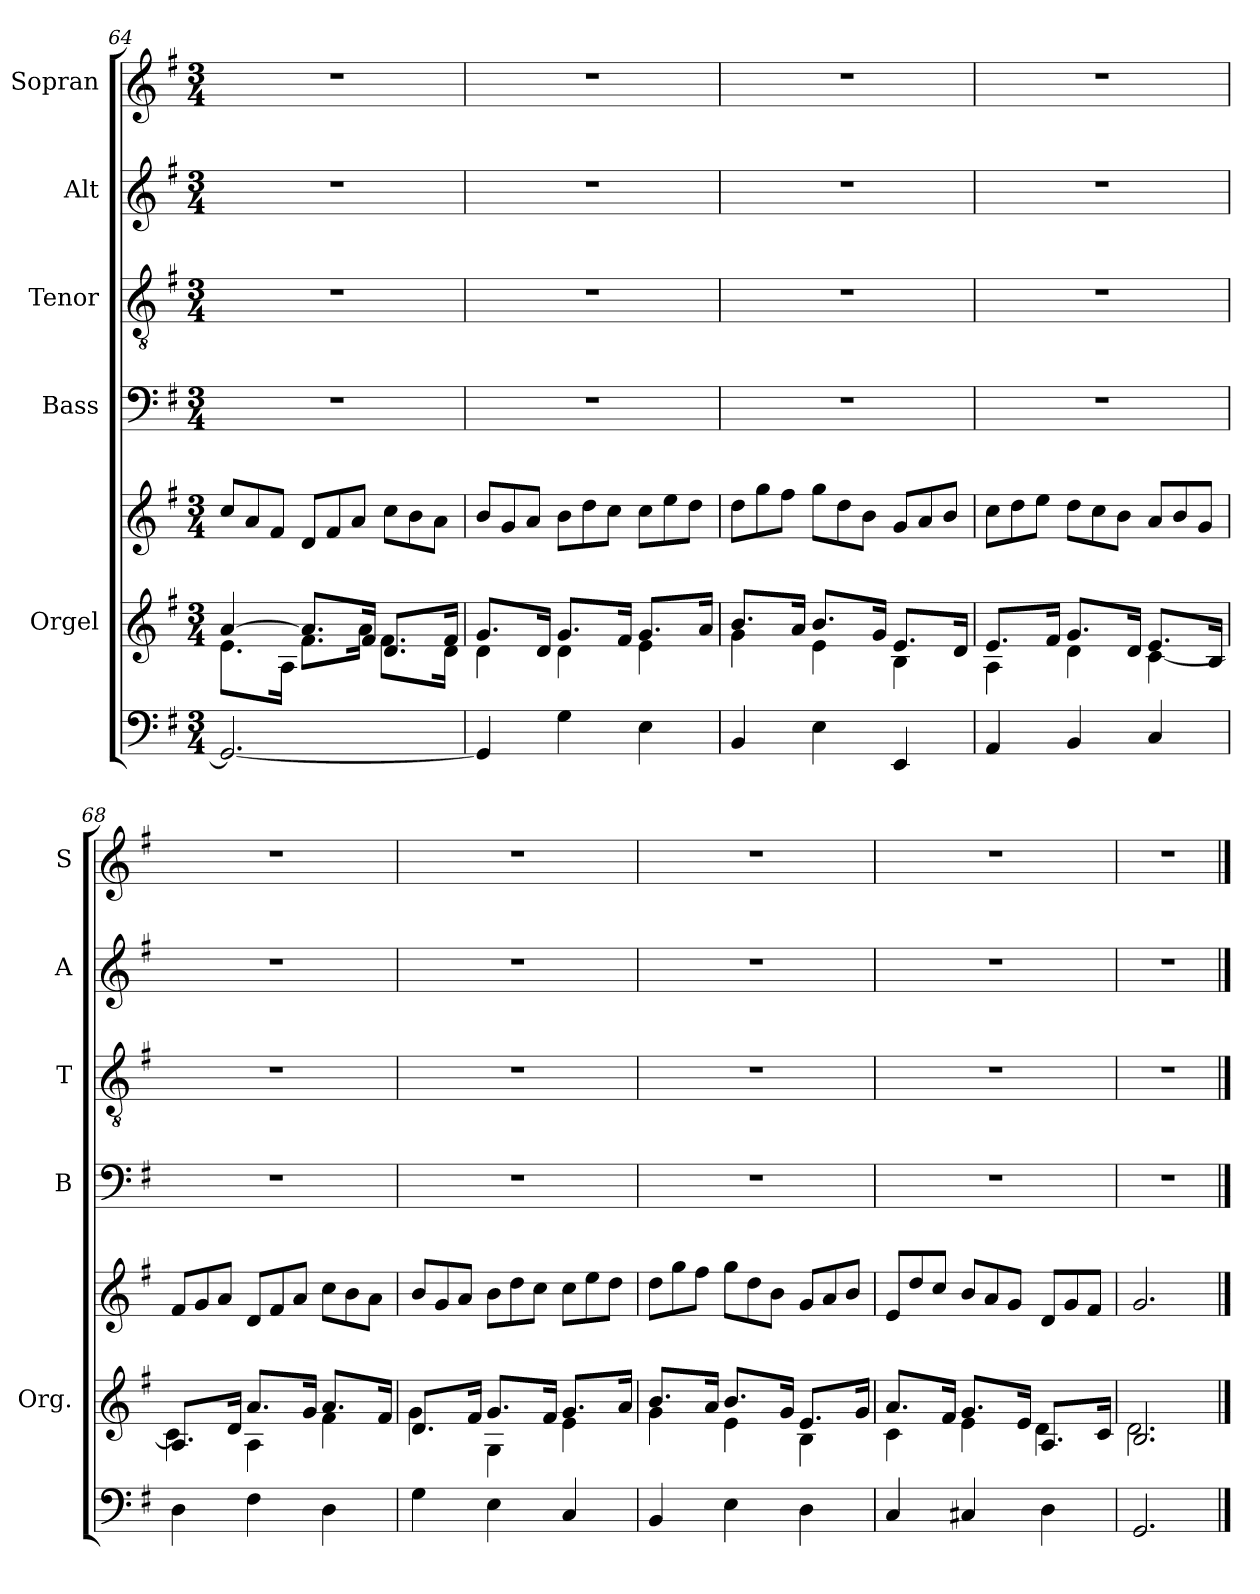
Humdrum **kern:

**kern	**kern	**kern	**kern	**kern	**kern	**kern
*part6	*part5	*part5	*part4	*part3	*part2	*part1
*staff7	*staff6	*staff5	*staff4	*staff3	*staff2	*staff1
*	*I"Orgel	*	*I"Bass	*I"Tenor	*I"Alt	*I"Sopran
*	*I'Org.	*	*I'B	*I'T	*I'A	*I'S
*clefF4	*clefG2	*clefG2	*clefF4	*clefGv2	*clefG2	*clefG2
*ITrd7c12	*	*	*	*	*	*
*k[f#]	*k[f#]	*k[f#]	*k[f#]	*k[f#]	*k[f#]	*k[f#]
*G:	*G:	*G:	*G:	*G:	*G:	*G:
*M3/4	*M3/4	*M3/4	*M3/4	*M3/4	*M3/4	*M3/4
=64	=64	=64	=64	=64	=64	=64
*	*^	*	*	*	*	*
*	*	*	*Xtuplet	*	*	*	*
2.GGG/_	[>4a/	8.e\L	12cc/L	2.r	2.r	2.r	2.r
.	.	.	12a/	.	.	.	.
.	.	.	12f#/J	.	.	.	.
.	.	16A\Jk	.	.	.	.	.
.	8.a/L]	8.f#\L	12d/L	.	.	.	.
.	.	.	12f#/	.	.	.	.
.	.	.	12a/J	.	.	.	.
.	16f#/Jk	16a\Jk	.	.	.	.	.
.	8.d/L	8.f#\L	12cc\L	.	.	.	.
.	.	.	12b\	.	.	.	.
.	.	.	12a\J	.	.	.	.
.	16f#/Jk	16d\Jk	.	.	.	.	.
=65	=65	=65	=65	=65	=65	=65	=65
4GGG/]	8.g/L	4d\	12b/L	2.r	2.r	2.r	2.r
.	.	.	12g/	.	.	.	.
.	.	.	12a/J	.	.	.	.
.	16d/Jk	.	.	.	.	.	.
4GG\	8.g/L	4d\	12b\L	.	.	.	.
.	.	.	12dd\	.	.	.	.
.	.	.	12cc\J	.	.	.	.
.	16f#/Jk	.	.	.	.	.	.
4EE\	8.g/L	4e\	12cc\L	.	.	.	.
.	.	.	12ee\	.	.	.	.
.	.	.	12dd\J	.	.	.	.
.	16a/Jk	.	.	.	.	.	.
!!LO:LB:g=z
=66	=66	=66	=66	=66	=66	=66	=66
4BBB/	8.b/L	4g\	12dd\L	2.r	2.r	2.r	2.r
.	.	.	12gg\	.	.	.	.
.	.	.	12ff#\J	.	.	.	.
.	16a/Jk	.	.	.	.	.	.
4EE\	8.b/L	4e\	12gg\L	.	.	.	.
.	.	.	12dd\	.	.	.	.
.	.	.	12b\J	.	.	.	.
.	16g/Jk	.	.	.	.	.	.
4EEE/	8.e/L	4B\	12g/L	.	.	.	.
.	.	.	12a/	.	.	.	.
.	.	.	12b/J	.	.	.	.
.	16d/Jk	.	.	.	.	.	.
=67	=67	=67	=67	=67	=67	=67	=67
4AAA/	8.e/L	4A\	12cc\L	2.r	2.r	2.r	2.r
.	.	.	12dd\	.	.	.	.
.	.	.	12ee\J	.	.	.	.
.	16f#/Jk	.	.	.	.	.	.
4BBB/	8.g/L	4d\	12dd\L	.	.	.	.
.	.	.	12cc\	.	.	.	.
.	.	.	12b\J	.	.	.	.
.	16d/Jk	.	.	.	.	.	.
4CC/	8.e/L	[<4c\	12a/L	.	.	.	.
.	.	.	12b/	.	.	.	.
.	.	.	12g/J	.	.	.	.
.	16B/Jk	.	.	.	.	.	.
=68	=68	=68	=68	=68	=68	=68	=68
4DD\	8.A/L	4c\]	12f#/L	2.r	2.r	2.r	2.r
.	.	.	12g/	.	.	.	.
.	.	.	12a/J	.	.	.	.
.	16d/Jk	.	.	.	.	.	.
4FF#\	8.a/L	4A\	12d/L	.	.	.	.
.	.	.	12f#/	.	.	.	.
.	.	.	12a/J	.	.	.	.
.	16g/Jk	.	.	.	.	.	.
4DD\	8.a/L	4f#\	12cc\L	.	.	.	.
.	.	.	12b\	.	.	.	.
.	.	.	12a\J	.	.	.	.
.	16f#/Jk	.	.	.	.	.	.
=69	=69	=69	=69	=69	=69	=69	=69
4GG\	8.d/L	4g\	12b/L	2.r	2.r	2.r	2.r
.	.	.	12g/	.	.	.	.
.	.	.	12a/J	.	.	.	.
.	16f#/Jk	.	.	.	.	.	.
4EE\	8.g/L	4G\	12b\L	.	.	.	.
.	.	.	12dd\	.	.	.	.
.	.	.	12cc\J	.	.	.	.
.	16f#/Jk	.	.	.	.	.	.
4CC/	8.g/L	4e\	12cc\L	.	.	.	.
.	.	.	12ee\	.	.	.	.
.	.	.	12dd\J	.	.	.	.
.	16a/Jk	.	.	.	.	.	.
=70	=70	=70	=70	=70	=70	=70	=70
4BBB/	8.b/L	4g\	12dd\L	2.r	2.r	2.r	2.r
.	.	.	12gg\	.	.	.	.
.	.	.	12ff#\J	.	.	.	.
.	16a/Jk	.	.	.	.	.	.
4EE\	8.b/L	4e\	12gg\L	.	.	.	.
.	.	.	12dd\	.	.	.	.
.	.	.	12b\J	.	.	.	.
.	16g/Jk	.	.	.	.	.	.
4DD\	8.e/L	4B\	12g/L	.	.	.	.
.	.	.	12a/	.	.	.	.
.	.	.	12b/J	.	.	.	.
.	16g/Jk	.	.	.	.	.	.
=71	=71	=71	=71	=71	=71	=71	=71
4CC/	8.a/L	4c\	12e/L	2.r	2.r	2.r	2.r
.	.	.	12dd/	.	.	.	.
.	.	.	12cc/J	.	.	.	.
.	16f#/Jk	.	.	.	.	.	.
4CC#X/	8.g/L	4e\	12b/L	.	.	.	.
.	.	.	12a/	.	.	.	.
.	.	.	12g/J	.	.	.	.
.	16e/Jk	.	.	.	.	.	.
4DD\	8.A/L	4d\	12d/L	.	.	.	.
.	.	.	12g/	.	.	.	.
.	.	.	12f#/J	.	.	.	.
.	16c/Jk	.	.	.	.	.	.
=72	=72	=72	=72	=72	=72	=72	=72
2.GGG/	2.B/	2.d\	2.g/	2.r	2.r	2.r	2.r
*	*v	*v	*	*	*	*	*
==	==	==	==	==	==	==
*-	*-	*-	*-	*-	*-	*-
